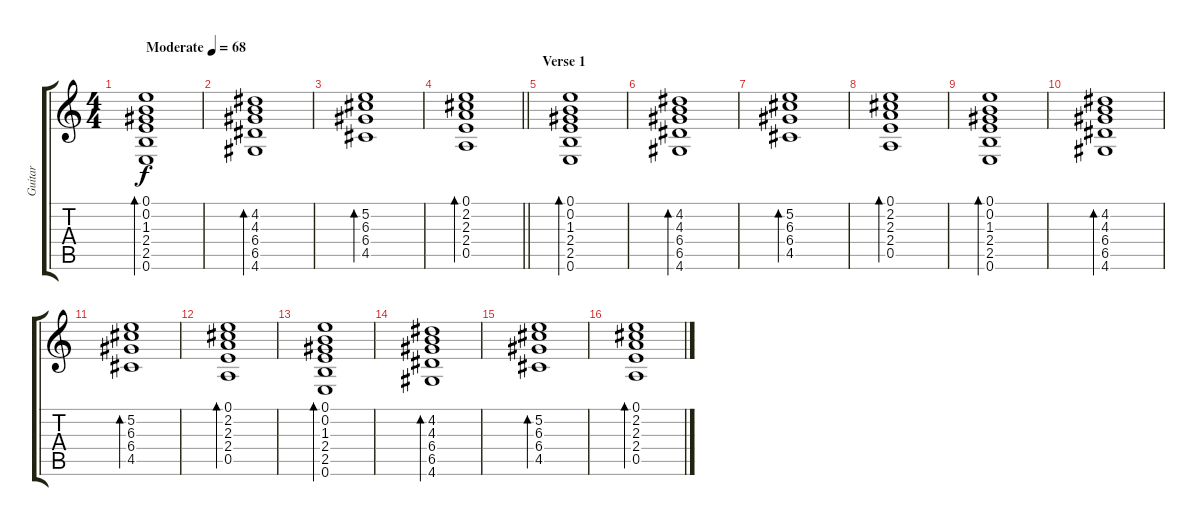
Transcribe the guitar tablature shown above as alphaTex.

\track ("Guitar" "Guitar") {instrument acousticguitarsteel}
\staff {score tabs}
\tuning (E4 B3 G3 D3 A2 E2) {hide}
\ts (4 4)
\tempo (68 "Moderate")
\clef g2
\ks c
(0.1 0.2 1.3 2.4 2.5 0.6).1{bd 60 dy f instrument acousticguitarsteel} |
(4.2 4.3 6.4 6.5 4.6).1{bd 60} |
(5.2 6.3 6.4 4.5).1{bd 60} |
\barLineRight lightlight
(0.1 2.2 2.3 2.4 0.5).1{bd 60} |
\section ("" "Verse 1")
(0.1 0.2 1.3 2.4 2.5 0.6).1{bd 60} |
(4.2 4.3 6.4 6.5 4.6).1{bd 60} |
(5.2 6.3 6.4 4.5).1{bd 60} |
(0.1 2.2 2.3 2.4 0.5).1{bd 60} |
(0.1 0.2 1.3 2.4 2.5 0.6).1{bd 60} |
(4.2 4.3 6.4 6.5 4.6).1{bd 60} |
(5.2 6.3 6.4 4.5).1{bd 60} |
(0.1 2.2 2.3 2.4 0.5).1{bd 60} |
(0.1 0.2 1.3 2.4 2.5 0.6).1{bd 60} |
(4.2 4.3 6.4 6.5 4.6).1{bd 60} |
(5.2 6.3 6.4 4.5).1{bd 60} |
(0.1 2.2 2.3 2.4 0.5).1{bd 60}
